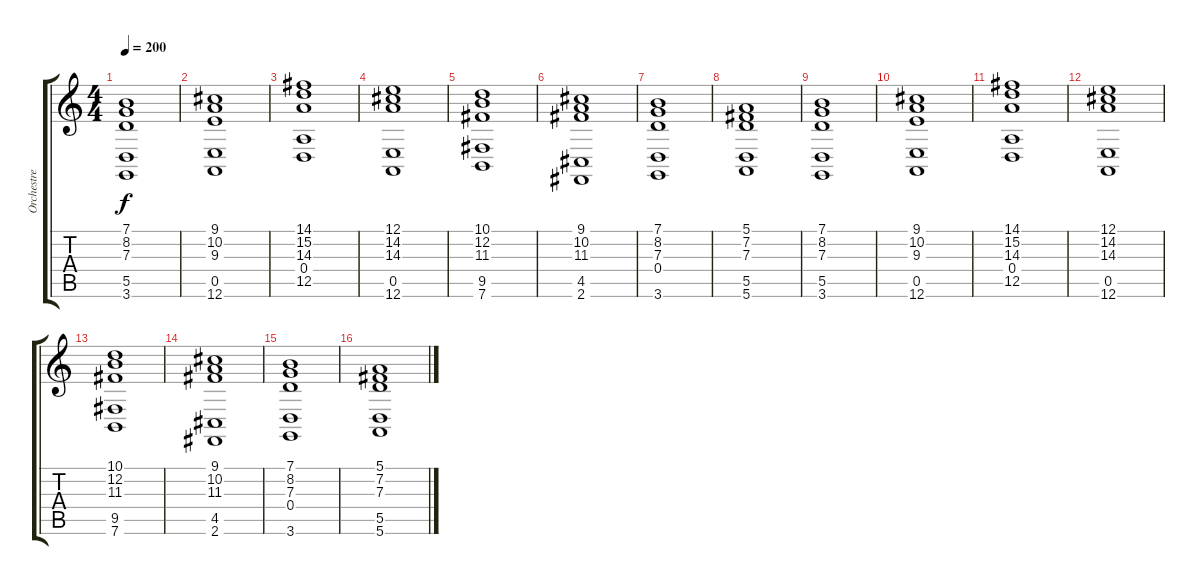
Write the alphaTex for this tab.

\track ("Orchestre" "Orchestre") {instrument stringensemble1}
\staff {score tabs}
\tuning (E4 B3 G3 D3 A2 E2) {hide}
\ts (4 4)
\tempo 200
\clef g2
\ks c
(7.1 8.2 7.3 5.5 3.6).1{dy f} |
(9.1 10.2 9.3 0.5 12.6).1 |
(14.1 15.2 14.3 0.4 12.5).1 |
(12.1 14.2 14.3 0.5 12.6).1 |
(10.1 12.2 11.3 9.5 7.6).1 |
(9.1 10.2 11.3 4.5 2.6).1 |
(7.1 8.2 7.3 0.4 3.6).1 |
(5.1 7.2 7.3 5.5 5.6).1 |
(7.1 8.2 7.3 5.5 3.6).1 |
(9.1 10.2 9.3 0.5 12.6).1 |
(14.1 15.2 14.3 0.4 12.5).1 |
(12.1 14.2 14.3 0.5 12.6).1 |
(10.1 12.2 11.3 9.5 7.6).1 |
(9.1 10.2 11.3 4.5 2.6).1 |
(7.1 8.2 7.3 0.4 3.6).1 |
(5.1 7.2 7.3 5.5 5.6).1
